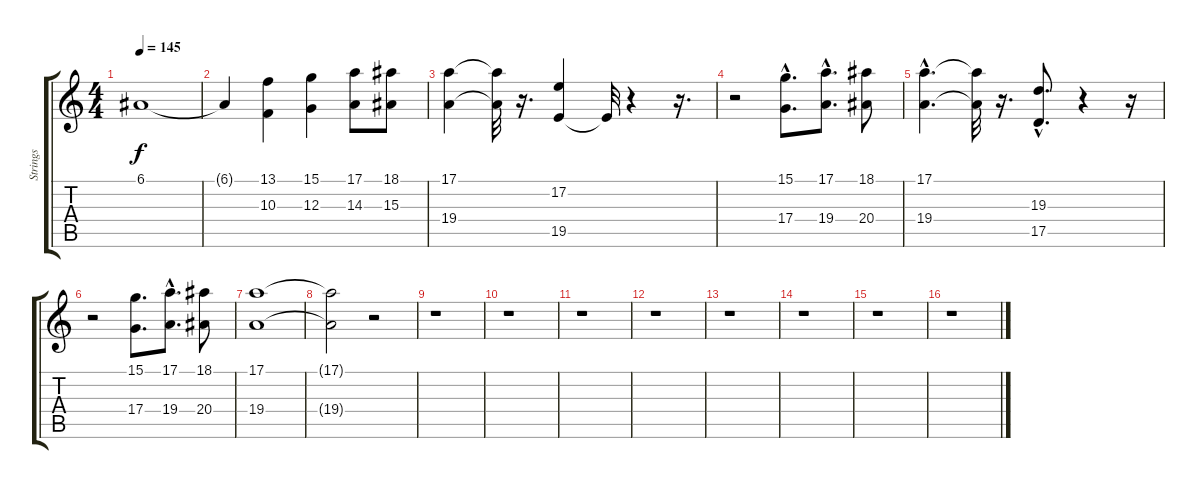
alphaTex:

\track ("Strings" "Strings") {instrument stringensemble1}
\staff {score tabs}
\tuning (E4 B3 G3 D3 A2 E2) {hide}
\ts (4 4)
\tempo 145
\clef g2
\ks c
6.1.1{dy f volume 11} |
6.1{t}.4 (13.1 10.3).4 (15.1 12.3).4 (17.1 14.3).8 (18.1 15.3).8 |
(17.1 19.4).4 (17.1{t} 19.4{t}).32 r.16{d} (17.2 19.5).4 19.5{t}.32 r.4 r.16{d} |
r.2 (15.1{hac} 17.4{hac}).8{d} (17.1{hac} 19.4{hac}).8{d} (18.1 20.4).8 |
(17.1{hac} 19.4{hac}).4{d} (17.1{t} 19.4{t}).32 r.16{d} (19.3{hac} 17.5).8{d} r.4 r.16 |
r.2 (15.1 17.4).8{d volume 10} (17.1{hac} 19.4{hac}).8{d} (18.1 20.4).8{volume 10} |
(17.1 19.4).1{volume 10} |
(17.1{t} 19.4{t}).2 r.2 |
r.1 |
r.1 |
r.1 |
r.1 |
r.1 |
r.1 |
r.1 |
r.1
